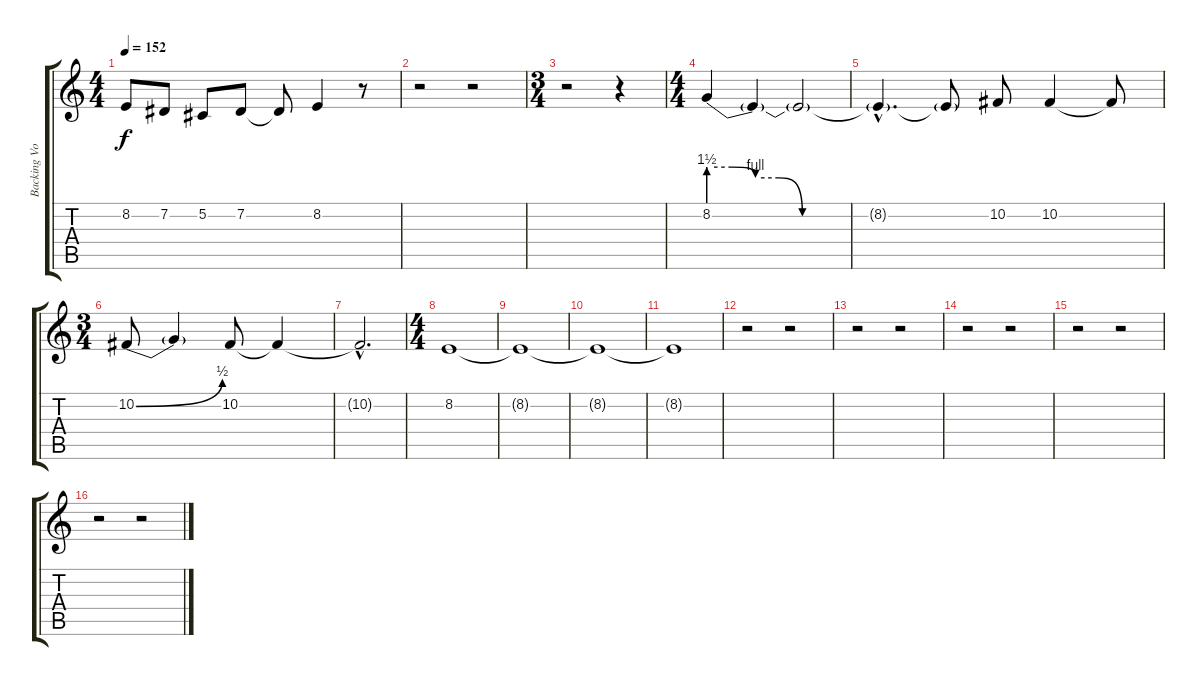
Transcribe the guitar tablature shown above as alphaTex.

\track ("Backing Vocals" "Backing Vo") {instrument lead2sawtooth}
\staff {score tabs}
\tuning (Db4 Ab3 E3 B2 Gb2 Db2) {hide}
\ts (4 4)
\tempo 152
\clef g2
\ks c
8.2.8{dy f} 7.2.8 5.2.8 7.2.8 7.2{t}.8 8.2.4 r.8 |
r.2 r.2 |
\ts (3 4)
r.2 r.4 |
\ts (4 4)
8.2{be (custom 0 6 5 6 10 4 15 4 20 0 25 0 40 0 60 0)}.4 8.2{t}.4 8.2{t}.2 |
8.2{hac t}.4{d} 8.2{t}.8 10.2.8 10.2.4 10.2{t}.8 |
\ts (3 4)
10.2{be (bend 0 0 60 2)}.8 10.2{t}.4 10.2.8 10.2{t}.4 |
10.2{hac t}.2{d} |
\ts (4 4)
8.2.1 |
8.2{t}.1 |
8.2{t}.1 |
8.2{t}.1 |
r.2 r.2 |
r.2 r.2 |
r.2 r.2 |
r.2 r.2 |
r.2 r.2
